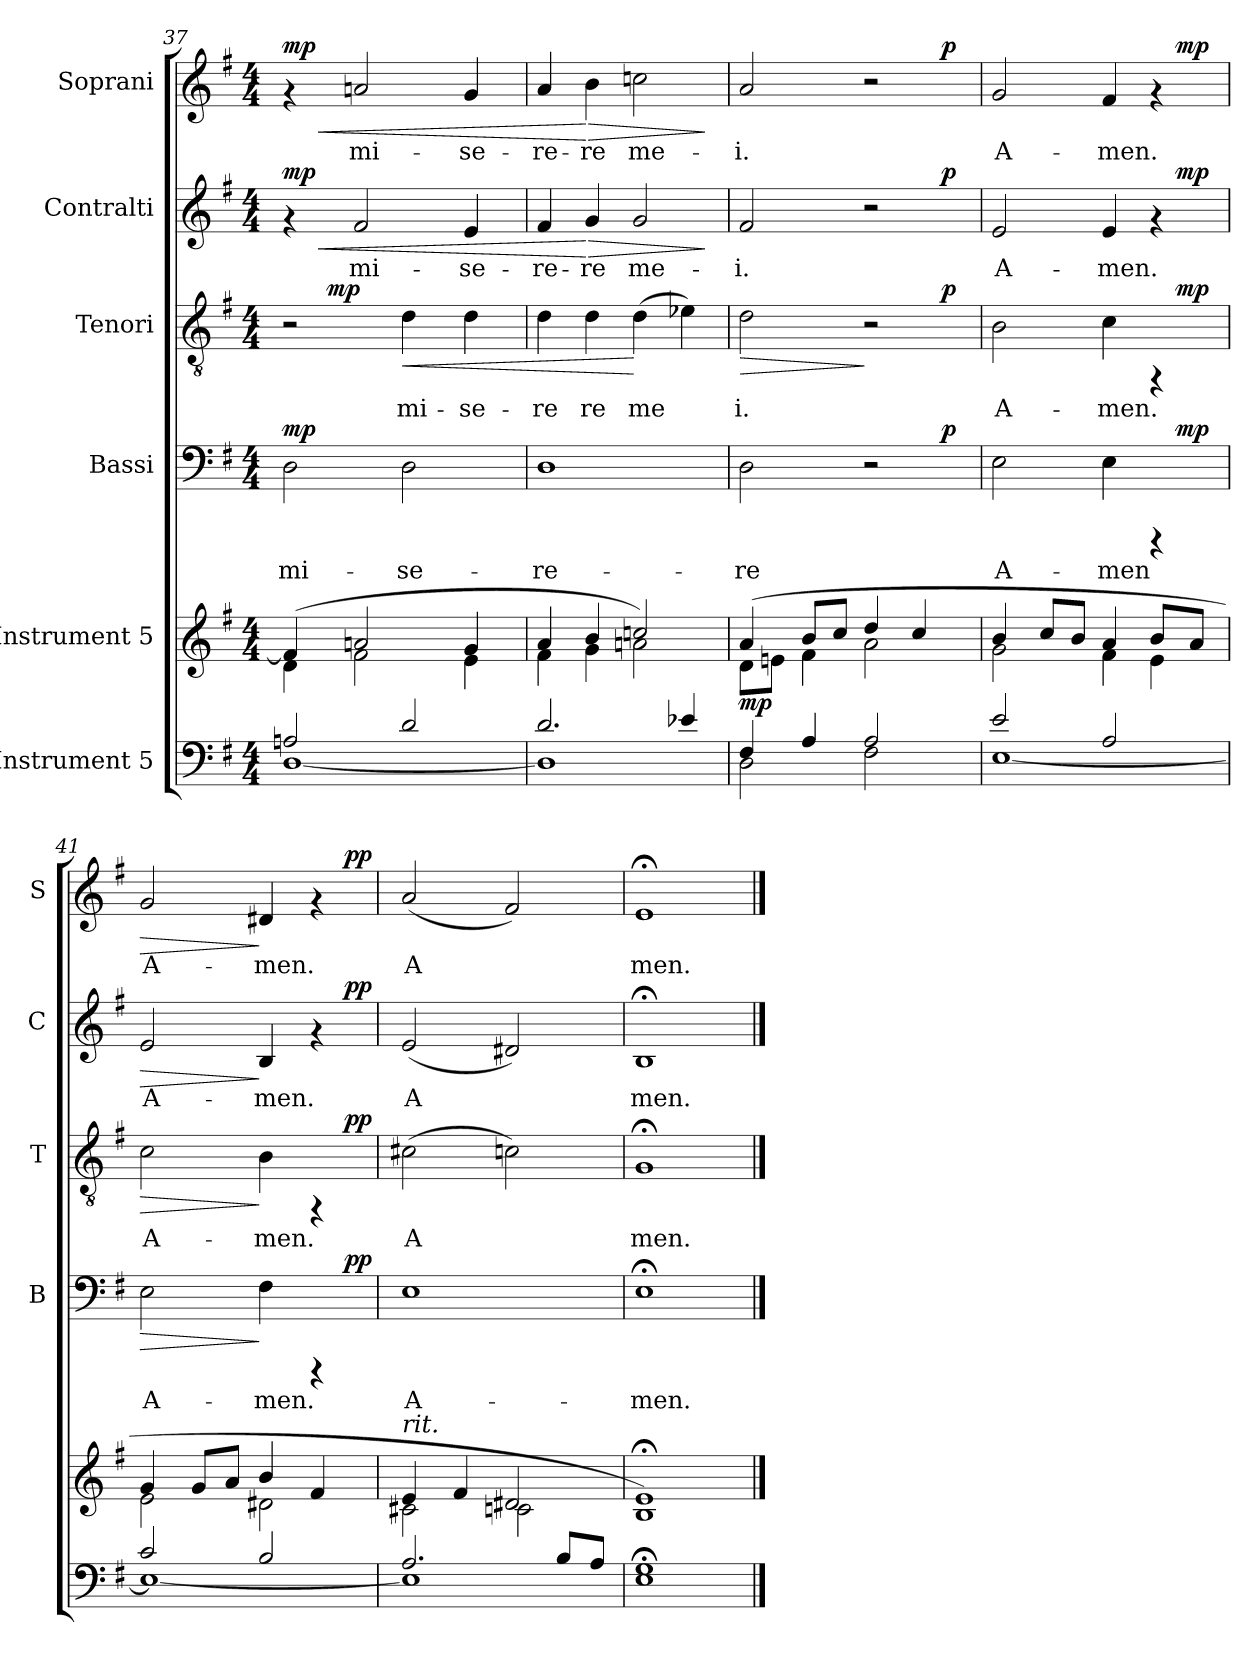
**kern	**dynam	**kern	**kern	**text	**dynam	**kern	**text	**dynam	**kern	**text	**dynam	**kern	**text	**dynam
*part6	*part6	*part5	*part4	*part4	*part4	*part3	*part3	*part3	*part2	*part2	*part2	*part1	*part1	*part1
*staff6	*staff6	*staff5	*staff4	*staff4	*staff4	*staff3	*staff3	*staff3	*staff2	*staff2	*staff2	*staff1	*staff1	*staff1
*I"Instrument 5	*	*I"Instrument 5	*I"Bassi	*	*	*I"Tenori	*	*	*I"Contralti	*	*	*I"Soprani	*	*
*	*	*	*I'B	*	*	*I'T	*	*	*I'C	*	*	*I'S	*	*
*clefF4	*	*clefG2	*clefF4	*	*	*clefGv2	*	*	*clefG2	*	*	*clefG2	*	*
*k[f#]	*	*k[f#]	*k[f#]	*	*	*k[f#]	*	*	*k[f#]	*	*	*k[f#]	*	*
*G:	*	*G:	*G:	*	*	*G:	*	*	*G:	*	*	*G:	*	*
*M4/4	*	*M4/4	*M4/4	*	*	*M4/4	*	*	*M4/4	*	*	*M4/4	*	*
=37	=37	=37	=37	=37	=37	=37	=37	=37	=37	=37	=37	=37	=37	=37
*^	*	*^	*	*	*	*	*	*	*	*	*	*	*	*
!	!	!	!	!	!	!LO:LY:b:cj	!LO:DY:b	!	!	!	!	!	!LO:HP:b	!	!	!LO:HP:b
!	!	!	!	!	!	!	!	!	!	!	!	!	!LO:DY:n=1:b	!	!	!LO:DY:n=1:b
*	*	*	*	*	*	*	*	*^	*	*	*	*	*	*	*	*
2An/	[<1D	.	(>4f#/]	4d\	2D\	mi-	mp	2r	8ryy	.	.	4rf	.	< mp	4rf	.	< mp
.	.	.	.	.	.	.	.	.	32ryy	.	.	.	.	.	.	.	.
!	!	!	!	!	!	!	!	!	!	!	!LO:DY:b	!	!	!	!	!	!
.	.	.	.	.	.	.	.	.	2ryy	.	mp	.	.	.	.	.	.
!	!	!	!	!	!	!	!	!	!	!	!	!	!LO:LY:b:cj	!	!	!LO:LY:b:cj	!
.	.	.	2an/	2f#\	.	.	.	.	.	.	.	2f#/	mi-	.	2an/	mi-	.
!	!	!	!	!	!	!LO:LY:b:cj	!	!	!	!LO:LY:b:cj	!LO:HP:b	!	!	!	!	!	!
2d/	.	.	.	.	2D\	-se-	.	4d\	.	mi-	<	.	.	.	.	.	.
.	.	.	.	.	.	.	.	.	4ryy	.	.	.	.	.	.	.	.
!	!	!	!	!	!	!	!	!	!	!LO:LY:b:cj	!	!	!LO:LY:b:cj	!	!	!LO:LY:b:cj	!
.	.	.	4g/	4e\	.	.	.	4d\	.	-se-	.	4e/	-se-	.	4g/	-se-	.
.	.	.	.	.	.	.	.	.	16.ryy	.	.	.	.	.	.	.	.
=38	=38	=38	=38	=38	=38	=38	=38	=38	=38	=38	=38	=38	=38	=38	=38	=38	=38
!	!	!	!	!	!	!LO:LY:b:cj	!	!	!	!LO:LY:b:cj	!	!	!LO:LY:b:cj	!	!	!LO:LY:b:cj	!
*	*	*	*	*	*	*	*	*v	*v	*	*	*	*	*	*	*	*
2.d/	1D]	.	4a/	4f#\	1D	-re-	.	4d\	-re	.	4f#/	-re-	.	4a/	-re-	.
!	!	!	!	!	!	!	!	!	!LO:LY:b:cj	!	!	!LO:LY:b:cj	!LO:HP:n=1:b	!	!LO:LY:b:cj	!LO:HP:n=1:b
.	.	.	4b/	4g\	.	.	.	4d\	re	.	4g/	-re	[ >	4b\	-re	[ >
!	!	!	!	!	!	!	!	!	!LO:LY:b:cj	!	!	!LO:LY:b:cj	!	!	!LO:LY:b:cj	!
.	.	.	2ccn/)	2an\	.	.	.	(>4d\	me-	[	2g/	me-	.	2ccn\	me-	.
!	!	!	!	!	!	!	!	!	!LO:LY:b:cj	!	!	!	!	!	!	!
4e-X/	.	.	.	.	.	.	.	4e-X\)	--	.	.	.	.	.	.	.
*v	*v	*	*	*	*	*	*	*	*	*	*	*	*	*	*	*
*	*	*v	*v	*	*	*	*	*	*	*	*	*	*	*	*
.	.	.	.	.	.	.	.	.	.	.	]	.	.	]
!!LO:LB:g=z
=39	=39	=39	=39	=39	=39	=39	=39	=39	=39	=39	=39	=39	=39	=39
*^	*	*^	*	*	*	*	*	*	*	*	*	*	*	*
!	!	!LO:DY:a	!	!	!	!LO:LY:b:cj	!	!	!LO:LY:b:cj	!LO:HP:b	!	!LO:LY:b:cj	!	!	!LO:LY:b:cj	!
*	*	*	*	*	*^	*	*	*^	*	*	*^	*	*	*^	*	*
4F#/	2D\	mp	(>4a/	8d\L	2D\	2ryy	-re	.	2d\	2ryy	-i.	>	2f#/	2ryy	-i.	.	2a/	2ryy	-i.	.
.	.	.	.	8en\J	.	.	.	.	.	.	.	.	.	.	.	.	.	.	.	.
4A/	.	.	8b/L	4f#\	.	.	.	.	.	.	.	.	.	.	.	.	.	.	.	.
.	.	.	8cc/J	.	.	.	.	.	.	.	.	.	.	.	.	.	.	.	.	.
2A/	2F#\	.	4dd/	2a\	2r	4ryy	.	.	2r	4ryy	.	]	2r	4ryy	.	.	2r	4ryy	.	.
.	.	.	4cc/	.	.	16..ryy	.	.	.	16..ryy	.	.	.	16..ryy	.	.	.	16..ryy	.	.
!	!	!	!	!	!	!	!	!LO:DY:b	!	!	!	!LO:DY:b	!	!	!	!LO:DY:b	!	!	!	!LO:DY:b
.	.	.	.	.	.	8ryy	.	p	.	8ryy	.	p	.	8ryy	.	p	.	8ryy	.	p
.	.	.	.	.	.	64ryy	.	.	.	64ryy	.	.	.	64ryy	.	.	.	64ryy	.	.
=40	=40	=40	=40	=40	=40	=40	=40	=40	=40	=40	=40	=40	=40	=40	=40	=40	=40	=40	=40	=40
!	!	!	!	!	!	!	!LO:LY:b:cj	!	!	!	!LO:LY:b:cj	!	!	!	!LO:LY:b:cj	!	!	!	!LO:LY:b:cj	!
2e/	[<1E	.	4b/	2g\	2E\	2ryy	A-	.	2B\	2ryy	A-	.	2e/	2ryy	A-	.	2g/	2ryy	A-	.
.	.	.	8cc/L	.	.	.	.	.	.	.	.	.	.	.	.	.	.	.	.	.
.	.	.	8b/J	.	.	.	.	.	.	.	.	.	.	.	.	.	.	.	.	.
!	!	!	!	!	!	!	!LO:LY:b:cj	!	!	!	!LO:LY:b:cj	!	!	!	!LO:LY:b:cj	!	!	!	!LO:LY:b:cj	!
2A/	.	.	4a/	4f#\	4E\	4ryy	-men	.	4c\	4ryy	-men.	.	4e/	4ryy	-men.	.	4f#/	4ryy	-men.	.
.	.	.	8b/L	4e\	4rCCC	16.ryy	.	.	4rFF	16.ryy	.	.	4rf	16.ryy	.	.	4rf	16.ryy	.	.
!	!	!	!	!	!	!	!	!LO:DY:b	!	!	!	!LO:DY:b	!	!	!	!LO:DY:b	!	!	!	!LO:DY:b
.	.	.	.	.	.	8ryy	.	mp	.	8ryy	.	mp	.	8ryy	.	mp	.	8ryy	.	mp
.	.	.	8a/J	.	.	.	.	.	.	.	.	.	.	.	.	.	.	.	.	.
.	.	.	.	.	.	32ryy	.	.	.	32ryy	.	.	.	32ryy	.	.	.	32ryy	.	.
=41	=41	=41	=41	=41	=41	=41	=41	=41	=41	=41	=41	=41	=41	=41	=41	=41	=41	=41	=41	=41
!	!	!	!	!	!	!	!LO:LY:b:cj	!LO:HP:b	!	!	!LO:LY:b:cj	!LO:HP:b	!	!	!LO:LY:b:cj	!LO:HP:b	!	!	!LO:LY:b:cj	!LO:HP:b
2c/	1E_<	.	4g/	2e\	2E\	2..ryy	A-	>	2c\	2..ryy	A-	>	2e/	2..ryy	A-	>	2g/	2..ryy	A-	>
.	.	.	8g/L	.	.	.	.	.	.	.	.	.	.	.	.	.	.	.	.	.
.	.	.	8a/J	.	.	.	.	.	.	.	.	.	.	.	.	.	.	.	.	.
!	!	!	!	!	!	!	!LO:LY:b:cj	!	!	!	!LO:LY:b:cj	!	!	!	!LO:LY:b:cj	!	!	!	!LO:LY:b:cj	!
2B/	.	.	4b/	2d#X\	4F#\	.	-men.	]	4B\	.	-men.	]	4B/	.	-men.	]	4d#X/	.	-men.	]
.	.	.	4f#/	.	4rCCC	.	.	.	4rFF	.	.	.	4rf	.	.	.	4rf	.	.	.
!	!	!	!	!	!	!	!	!LO:DY:b	!	!	!	!LO:DY:b	!	!	!	!LO:DY:b	!	!	!	!LO:DY:b
.	.	.	.	.	.	8ryy	.	pp	.	8ryy	.	pp	.	8ryy	.	pp	.	8ryy	.	pp
=42	=42	=42	=42	=42	=42	=42	=42	=42	=42	=42	=42	=42	=42	=42	=42	=42	=42	=42	=42	=42
!	!	!	!	!	!	!	!	!	!	!	!	!	!	!	!	!	!LO:TX:a:i:t=rit.	!	!	!
!	!	!	!LO:TX:a:i:t=rit.	!	!	!	!	!	!	!	!	!	!	!	!	!	!	!	!	!
!	!	!	!	!	!	!	!LO:LY:b:cj	!	!	!	!LO:LY:b:cj	!	!	!	!LO:LY:b:cj	!	!	!	!LO:LY:b:cj	!
*	*	*	*	*	*v	*v	*	*	*	*	*	*	*v	*v	*	*	*v	*v	*	*
*	*	*	*	*	*	*	*	*v	*v	*	*	*	*	*	*	*	*
2.A/	1E]	.	4e/	2c#X\	1E	A-	.	(>2c#X\	A-	.	(<2e/	A-	.	(<2a/	A-	.
.	.	.	4f#/	.	.	.	.	.	.	.	.	.	.	.	.	.
!	!	!	!	!	!	!	!	!	!LO:LY:b:cj	!	!	!LO:LY:b:cj	!	!	!LO:LY:b:cj	!
.	.	.	2d#X/	2cn\	.	.	.	2cn\)	--	.	2d#X/)	--	.	2f#/)	--	.
8B/L	.	.	.	.	.	.	.	.	.	.	.	.	.	.	.	.
8A/J	.	.	.	.	.	.	.	.	.	.	.	.	.	.	.	.
*v	*v	*	*	*	*	*	*	*	*	*	*	*	*	*	*	*
*	*	*v	*v	*	*	*	*	*	*	*	*	*	*	*	*
=43	=43	=43	=43	=43	=43	=43	=43	=43	=43	=43	=43	=43	=43	=43
!	!	!	!	!LO:LY:b:cj	!	!	!LO:LY:b:cj	!	!	!LO:LY:b:cj	!	!	!LO:LY:b:cj	!
1G; 1E;	.	1B;< 1e;<)	1E;<	-men.	.	1G;<	-men.	.	1B;<	-men.	.	1e;<	-men.	.
==	==	==	==	==	==	==	==	==	==	==	==	==	==	==
*-	*-	*-	*-	*-	*-	*-	*-	*-	*-	*-	*-	*-	*-	*-
